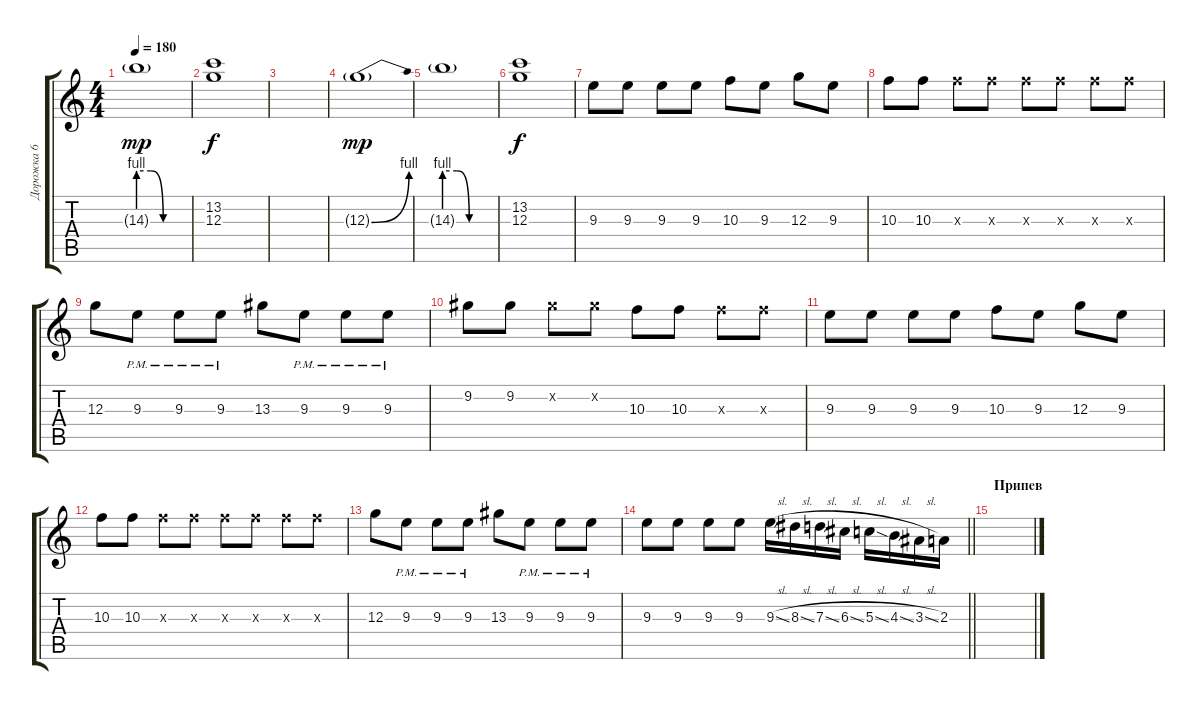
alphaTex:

\track ("Дорожка 6" "Дорожка 6") {instrument distortionguitar}
\staff {score tabs}
\tuning (E4 B3 G3 D3 A2 E2) {hide}
\ts (4 4)
\tempo 180
\clef g2
\ks c
14.3{be (custom 0 4 15 4 30 0 60 0) g}.1{dy mp volume 3} |
(13.2 12.3).1{dy f volume 4} |
|
12.3{be (bend 0 0 60 4) g}.1{dy mp volume 3} |
14.3{be (custom 0 4 15 4 30 0 60 0) g}.1{volume 3} |
(13.2 12.3).1{dy f volume 4} |
9.3.8 9.3.8 9.3.8 9.3.8 10.3.8 9.3.8 12.3.8 9.3.8 |
10.3.8 10.3.8 10.3{x}.8 10.3{x}.8 10.3{x}.8 10.3{x}.8 10.3{x}.8 10.3{x}.8 |
12.3.8{volume 9} 9.3{pm}.8 9.3{pm}.8 9.3{pm}.8 13.3.8{volume 9} 9.3{pm}.8 9.3{pm}.8 9.3{pm}.8 |
9.2.8 9.2.8 9.2{x}.8 9.2{x}.8 10.3.8 10.3.8 10.3{x}.8 10.3{x}.8 |
9.3.8 9.3.8 9.3.8 9.3.8 10.3.8 9.3.8 12.3.8 9.3.8 |
10.3.8 10.3.8 10.3{x}.8 10.3{x}.8 10.3{x}.8 10.3{x}.8 10.3{x}.8 10.3{x}.8 |
12.3.8{volume 9} 9.3{pm}.8 9.3{pm}.8 9.3{pm}.8 13.3.8{volume 9} 9.3{pm}.8 9.3{pm}.8 9.3{pm}.8 |
\barLineRight lightlight
9.3.8 9.3.8 9.3.8 9.3.8 9.3{sl}.16 8.3{sl}.16 7.3{sl}.16 6.3{sl}.16 5.3{sl}.16 4.3{sl}.16 3.3{sl}.16 2.3.16 |
\section ("" "Припев")
